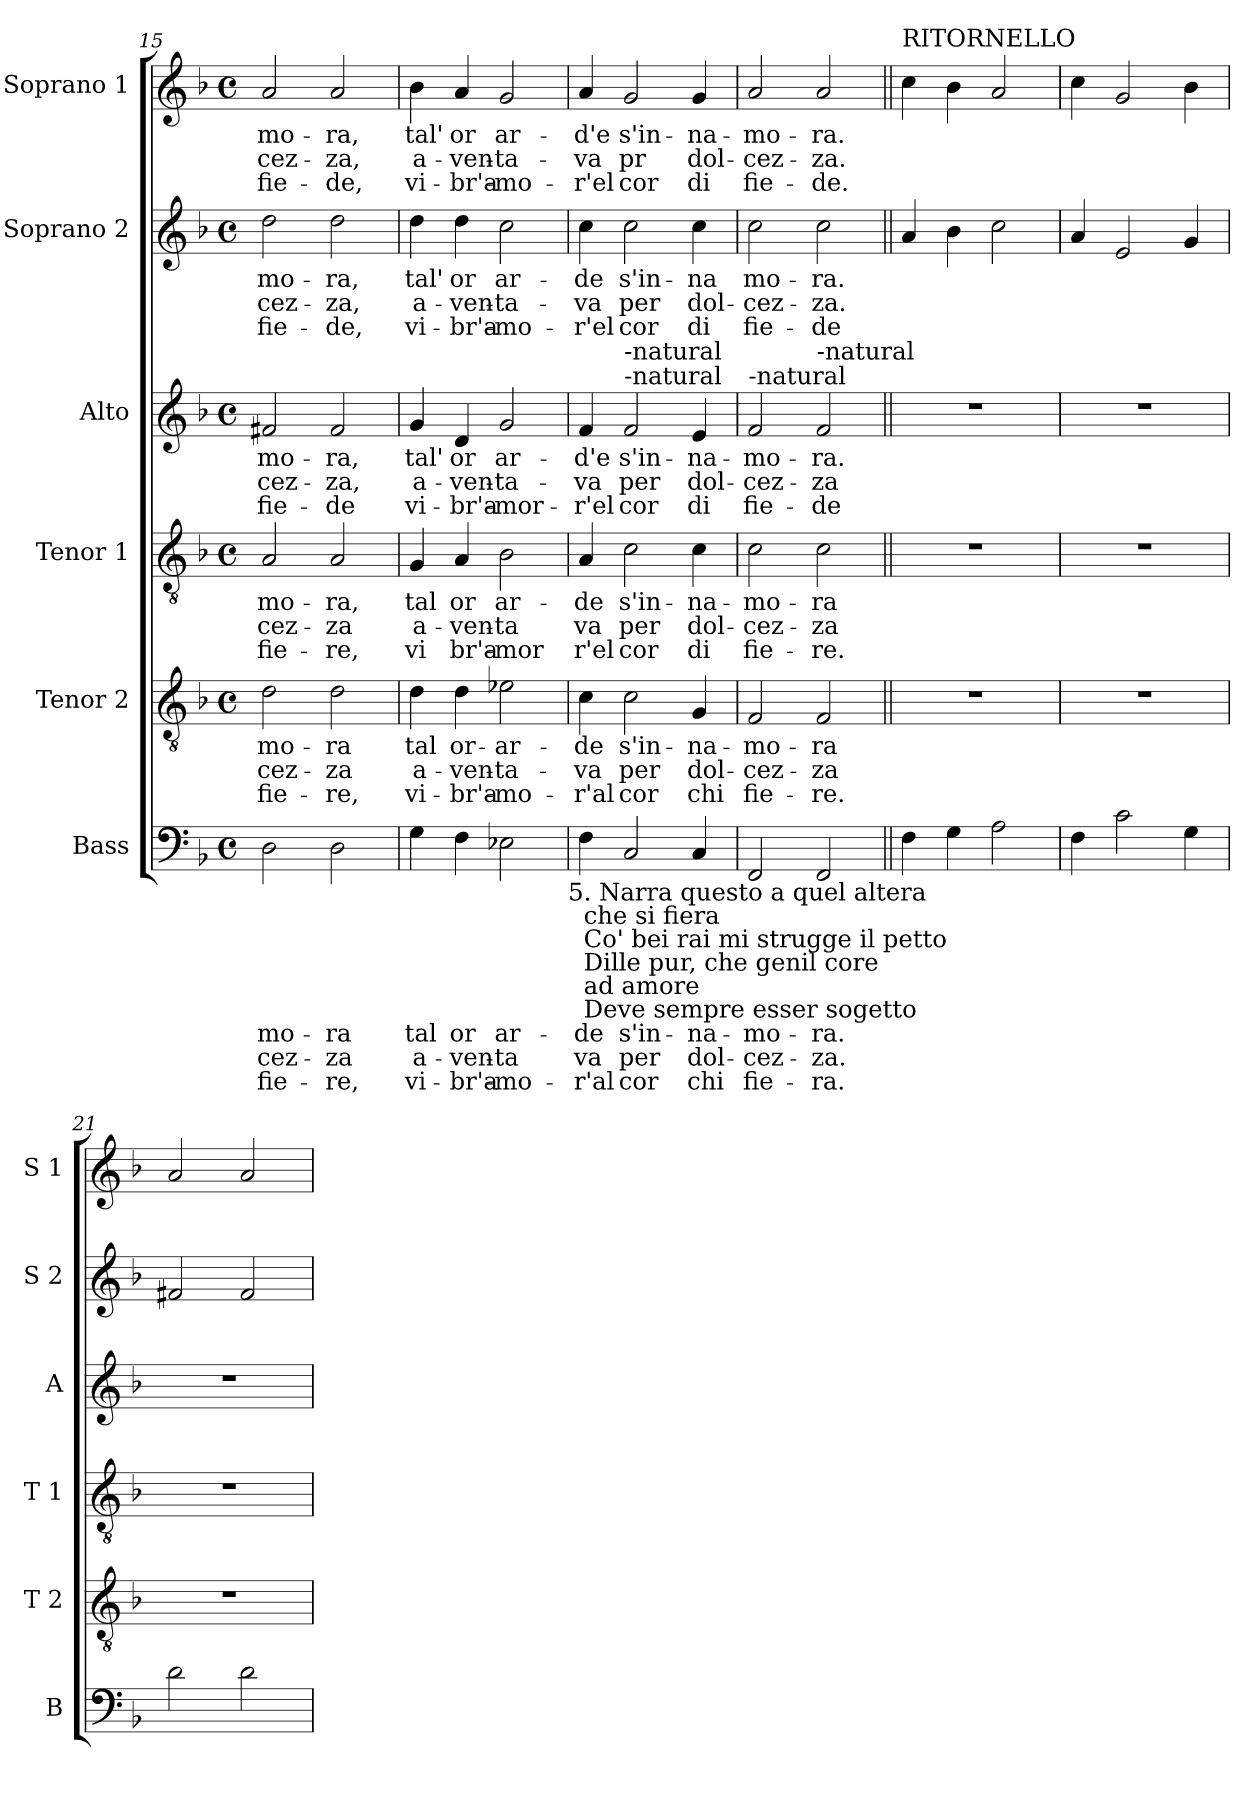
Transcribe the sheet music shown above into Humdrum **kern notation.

**kern	**text	**text	**text	**kern	**text	**text	**text	**kern	**text	**text	**text	**kern	**text	**text	**text	**kern	**text	**text	**text	**kern	**text	**text	**text
*part6	*part6	*part6	*part6	*part5	*part5	*part5	*part5	*part4	*part4	*part4	*part4	*part3	*part3	*part3	*part3	*part2	*part2	*part2	*part2	*part1	*part1	*part1	*part1
*staff6	*staff6	*staff6	*staff6	*staff5	*staff5	*staff5	*staff5	*staff4	*staff4	*staff4	*staff4	*staff3	*staff3	*staff3	*staff3	*staff2	*staff2	*staff2	*staff2	*staff1	*staff1	*staff1	*staff1
*I"Bass	*	*	*	*I"Tenor 2	*	*	*	*I"Tenor 1	*	*	*	*I"Alto	*	*	*	*I"Soprano 2	*	*	*	*I"Soprano 1	*	*	*
*I'B	*	*	*	*I'T 2	*	*	*	*I'T 1	*	*	*	*I'A	*	*	*	*I'S 2	*	*	*	*I'S 1	*	*	*
*clefF4	*	*	*	*clefGv2	*	*	*	*clefGv2	*	*	*	*clefG2	*	*	*	*clefG2	*	*	*	*clefG2	*	*	*
*k[b-]	*	*	*	*k[b-]	*	*	*	*k[b-]	*	*	*	*k[b-]	*	*	*	*k[b-]	*	*	*	*k[b-]	*	*	*
*F:	*	*	*	*F:	*	*	*	*F:	*	*	*	*F:	*	*	*	*F:	*	*	*	*F:	*	*	*
*M4/4	*	*	*	*M4/4	*	*	*	*M4/4	*	*	*	*M4/4	*	*	*	*M4/4	*	*	*	*M4/4	*	*	*
*met(c)	*	*	*	*met(c)	*	*	*	*met(c)	*	*	*	*met(c)	*	*	*	*met(c)	*	*	*	*met(c)	*	*	*
=15	=15	=15	=15	=15	=15	=15	=15	=15	=15	=15	=15	=15	=15	=15	=15	=15	=15	=15	=15	=15	=15	=15	=15
2D\	-mo-	-cez-	fie-	2d\	-mo-	-cez-	fie-	2A/	-mo-	-cez-	fie-	2f#X/	mo-	-cez-	fie-	2dd\	-mo-	-cez-	fie-	2a/	-mo-	-cez-	fie-
2D\	-ra	-za	-re,	2d\	-ra	-za	-re,	2A/	-ra,	-za	-re,	2f#/	-ra,	-za,	-de	2dd\	-ra,	-za,	-de,	2a/	-ra,	-za,	-de,
=16	=16	=16	=16	=16	=16	=16	=16	=16	=16	=16	=16	=16	=16	=16	=16	=16	=16	=16	=16	=16	=16	=16	=16
4G\	tal	a-	vi-	4d\	tal	a-	vi-	4G/	tal	a-	vi	4g/	tal'	a-	vi-	4dd\	tal'	a-	vi-	4b-\	tal'	a-	vi-
4F\	or	-ven-	-br'a-	4d\	or-	-ven-	-br'a-	4A/	or	-ven-	br'a-	4d/	or	-ven-	-br'a-	4dd\	or	-ven-	-br'a-	4a/	or	-ven-	-br'a-
2E-X\	ar-	-ta	-mo-	2e-X\	-ar-	-ta-	-mo-	2B-\	ar-	-ta	-mor	2g/	ar-	-ta-	-mor-	2cc\	ar-	-ta-	-mo-	2g/	ar-	-ta-	-mo-
!LO:TX:b:t=5. Narra questo a quel altera\n    che si fiera\n    Co' bei rai mi strugge il petto\n    Dille pur, che genil core\n    ad amore\n    Deve sempre esser sogetto	!	!	!	!	!	!	!	!	!	!	!	!	!	!	!	!	!	!	!	!	!	!	!
=17	=17	=17	=17	=17	=17	=17	=17	=17	=17	=17	=17	=17	=17	=17	=17	=17	=17	=17	=17	=17	=17	=17	=17
4F\	-de	va	-r'al	4c\	-de	-va	-r'al	4A/	-de	va	r'el	4f/	-d'e	-va	-r'el	4cc\	-de	-va	-r'el	4a/	-d'e	-va	-r'el
!	!	!	!	!	!	!	!	!	!	!	!	!LO:TX:a:t=-natural	!	!	!	!	!	!	!	!	!	!	!
!	!	!	!	!	!	!	!	!	!	!	!	!LO:TX:a:t=-natural	!	!	!	!	!	!	!	!	!	!	!
2C/	s'in-	per	cor	2c\	s'in-	per	cor	2c\	s'in-	per	cor	2f/	s'in-	per	cor	2cc\	s'in-	per	cor	2g/	s'in-	pr	cor
4C/	-na-	dol-	chi	4G/	-na-	dol-	chi	4c\	-na-	dol-	di	4e/	-na-	dol-	di	4cc\	-na	dol-	di	4g/	-na-	dol-	di
=18	=18	=18	=18	=18	=18	=18	=18	=18	=18	=18	=18	=18	=18	=18	=18	=18	=18	=18	=18	=18	=18	=18	=18
!	!	!	!	!	!	!	!	!	!	!	!	!LO:TX:a:t=-natural	!	!	!	!	!	!	!	!	!	!	!
2FF/	-mo-	-cez-	fie-	2F/	-mo-	-cez-	fie-	2c\	-mo-	-cez-	fie-	2f/	-mo-	-cez-	fie-	2cc\	mo-	-cez-	fie-	2a/	-mo-	-cez-	fie-
!	!	!	!	!	!	!	!	!	!	!	!	!LO:TX:a:t=-natural	!	!	!	!	!	!	!	!	!	!	!
2FF/	-ra.	-za.	-ra.	2F/	-ra	-za	-re.	2c\	-ra	-za	-re.	2f/	-ra.	-za	-de	2cc\	-ra.	-za.	-de	2a/	-ra.	-za.	-de.
!!LO:LB:g=z
=19||	=19||	=19||	=19||	=19||	=19||	=19||	=19||	=19||	=19||	=19||	=19||	=19||	=19||	=19||	=19||	=19||	=19||	=19||	=19||	=19||	=19||	=19||	=19||
!	!	!	!	!	!	!	!	!	!	!	!	!	!	!	!	!	!	!	!	!LO:TX:a:t=RITORNELLO	!	!	!
4F\	.	.	.	1r	.	.	.	1r	.	.	.	1r	.	.	.	4a/	.	.	.	4cc\	.	.	.
4G\	.	.	.	.	.	.	.	.	.	.	.	.	.	.	.	4b-\	.	.	.	4b-\	.	.	.
2A\	.	.	.	.	.	.	.	.	.	.	.	.	.	.	.	2cc\	.	.	.	2a/	.	.	.
=20	=20	=20	=20	=20	=20	=20	=20	=20	=20	=20	=20	=20	=20	=20	=20	=20	=20	=20	=20	=20	=20	=20	=20
4F\	.	.	.	1r	.	.	.	1r	.	.	.	1r	.	.	.	4a/	.	.	.	4cc\	.	.	.
2c\	.	.	.	.	.	.	.	.	.	.	.	.	.	.	.	2e/	.	.	.	2g/	.	.	.
4G\	.	.	.	.	.	.	.	.	.	.	.	.	.	.	.	4g/	.	.	.	4b-\	.	.	.
=21	=21	=21	=21	=21	=21	=21	=21	=21	=21	=21	=21	=21	=21	=21	=21	=21	=21	=21	=21	=21	=21	=21	=21
2d\	.	.	.	1r	.	.	.	1r	.	.	.	1r	.	.	.	2f#X/	.	.	.	2a/	.	.	.
2d\	.	.	.	.	.	.	.	.	.	.	.	.	.	.	.	2f#/	.	.	.	2a/	.	.	.
=	=	=	=	=	=	=	=	=	=	=	=	=	=	=	=	=	=	=	=	=	=	=	=
*-	*-	*-	*-	*-	*-	*-	*-	*-	*-	*-	*-	*-	*-	*-	*-	*-	*-	*-	*-	*-	*-	*-	*-
